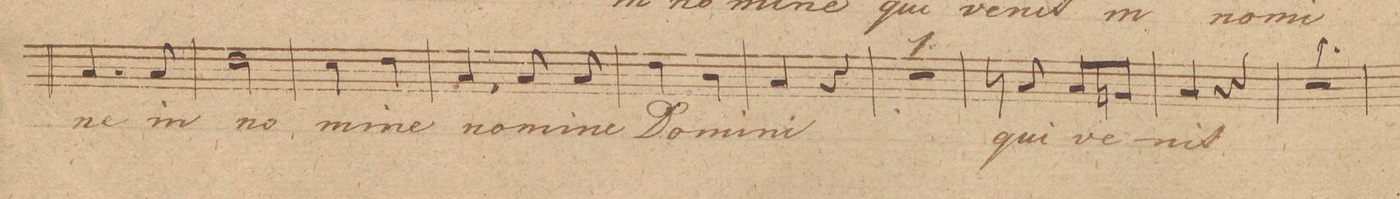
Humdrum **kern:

**kern	**text
*I"Baſso 2do	*
*clefF4	*
*k[b-]	*
*M2/4	*
4.C/	-ne
8C/	in
=25	=25
2F\	no-
=26	=26
4E\	-mi-
4F\	-ne
=27	=27
4C/	no-
8C/	-mi-
8C/	-ne
=28	=28
4F\	Do-
4D\	-mi-
=29	=29
4C/	-ni
4r	.
=30	=30
2r	.
=31	=31
8r	.
8C/	qui
8C/L	ve-
8BBn/J	.
=32	=32
4C/	-nit
4r	.
=33	=33
2r	.
=34	=34
*-	*-
